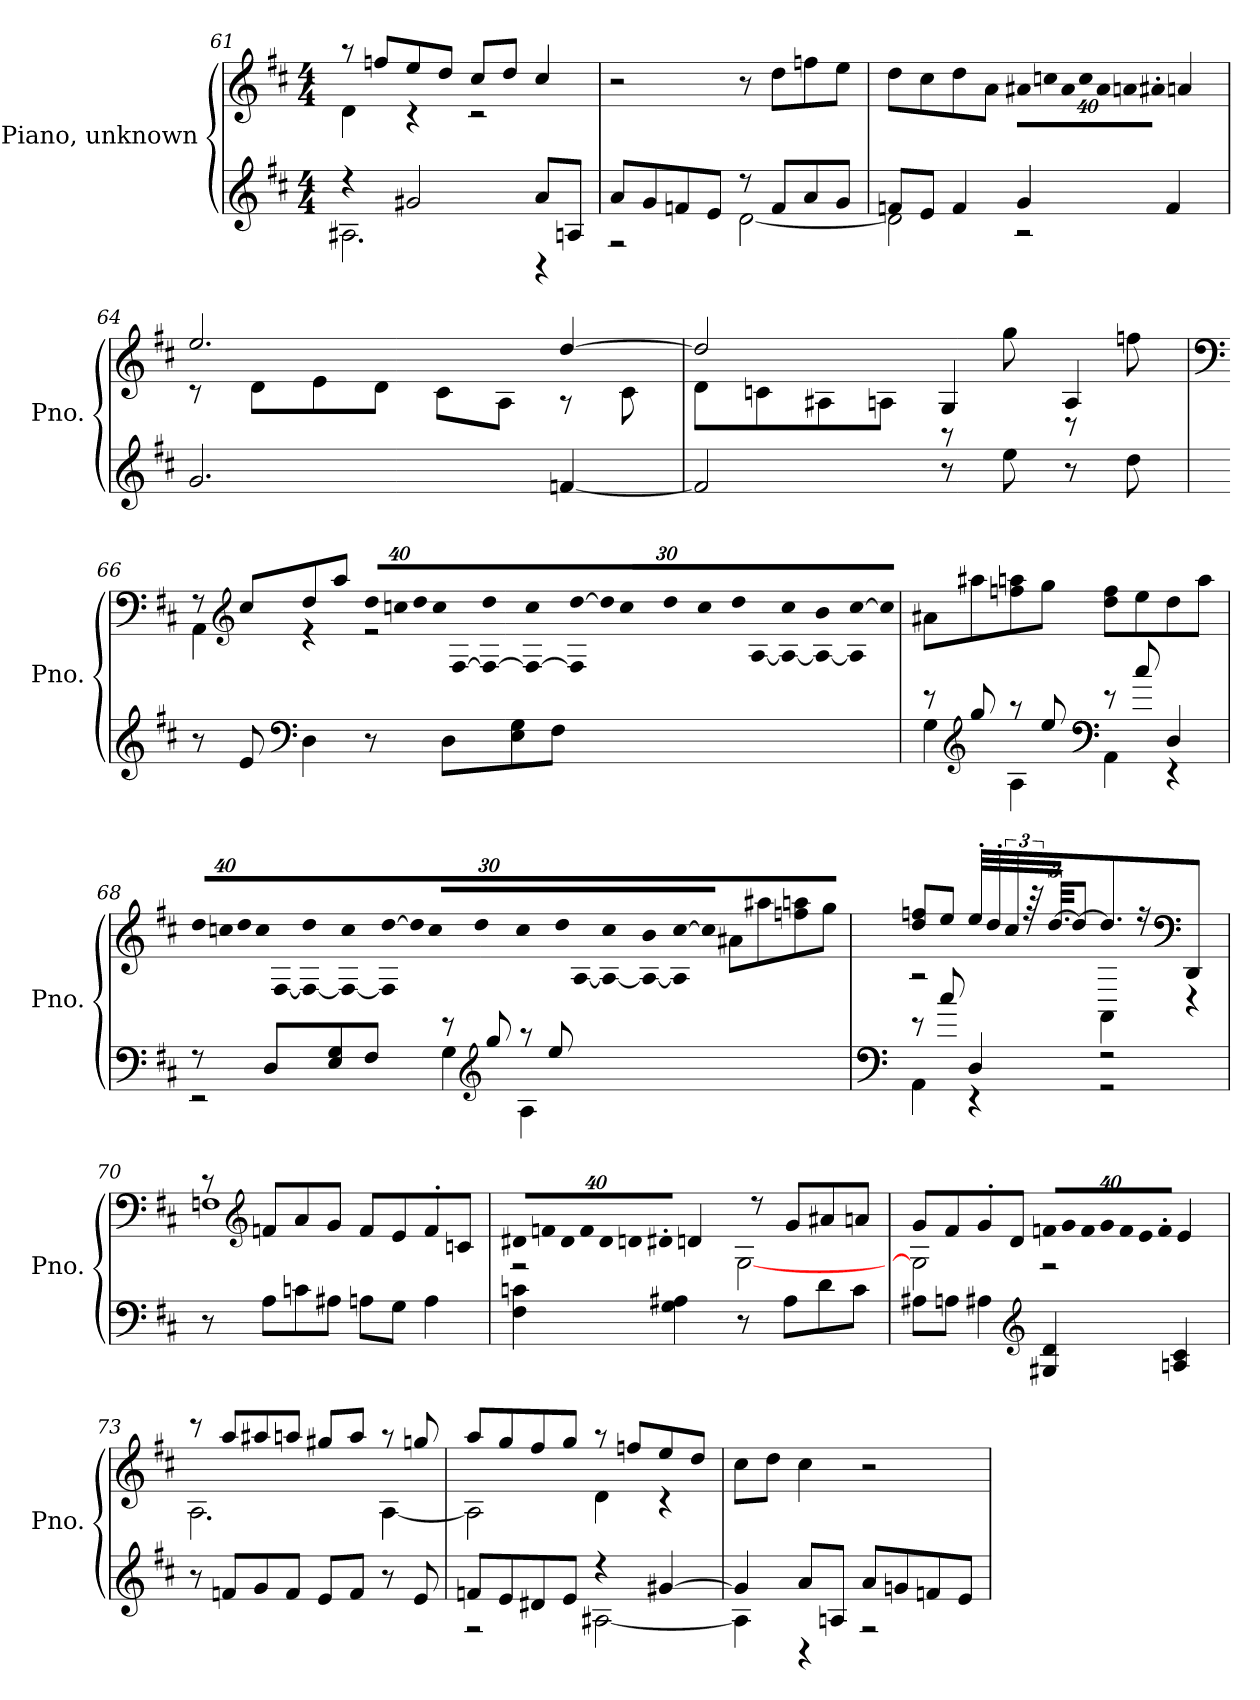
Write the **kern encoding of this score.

**kern	**kern
*part1	*part1
*staff2	*staff1
*I"Piano, unknown	*
*I'Pno.	*
*clefG2	*clefG2
*k[f#c#]	*k[f#c#]
*M4/4	*M4/4
=61	=61
*^	*^
4r	2.A#X\	8r	4d\
.	.	8ffn/L	.
2g#X/	.	8ee/	4r
.	.	8dd/J	.
.	.	8cc#/L	2r
.	.	8dd/J	.
8a/L	4r	4cc#/	.
8An/J	.	.	.
*	*	*v	*v
!!LO:PB:g=z
=62	=62	=62
8a/L	2r	2r
8g/	.	.
8fn/	.	.
8e/J	.	.
8r	[2d\	8r
8f/L	.	8dd\L
8a/	.	8ffn\
8g/J	.	8ee\J
=63	=63	=63
8fn/L	2d\]	8dd\L
8e/J	.	8cc#\
4f/	.	8dd\
.	.	8a\J
*	*	*Xbrackettup
!	!	!LO:N:vis=32
4g/	2r	640%23a#X\LLL
!	!	!LO:N:vis=32
.	.	640%23ccn\
!	!	!LO:N:vis=32
.	.	640%23a#\
!	!	!LO:N:vis=32
.	.	640%23cc\
!	!	!LO:N:vis=32
.	.	640%23a#\
!	!	!LO:N:vis=32
.	.	640%23an\
!	!	!LO:N:vis=32
.	.	640%23a#X'\JJJ
4f/	.	.
.	.	4an/
640ryy	640ryy	.
*v	*v	*
=64	=64
*	*^
2.g/	2.ee/	8r
.	.	8d\L
.	.	8e\
.	.	8d\J
.	.	8c#\L
.	.	8A\J
[4fn/	[4dd/	8r
.	.	8c#\
!!LO:LB:g=z	!!
=65	=65	=65
2f/]	2dd/]	8d\L
.	.	8cn\
.	.	8A#X\
.	.	8An\J
8r	4G/	8r
8ee\	.	8gg\
8r	4A/	8r
8dd\	.	8ffn\
=66	=66	=66
*	*clefF4	*
8r	8r	4AA\
*	*clefG2	*
8e/	8cc#/L	.
*clefF4	*	*
4D\	8dd/	4r
.	8aa/J	.
!	!LO:N:vis=32	!
8r	640%23dd/LLL	2r
!	!LO:N:vis=32	!
.	640%23ccn/	.
!	!LO:N:vis=32	!
.	640%23dd/	.
!	!LO:N:vis=64	!
.	960%17cc/L	.
8D\L	.	.
!	!LO:N:vis=64	!
.	[960%17F#/J	.
!	!LO:N:vis=32	!
.	640%23F#/_ 640%23dd/	.
!	!LO:N:vis=32	!
.	640%23F#/_ 640%23cc/	.
!	!LO:N:vis=64	!
.	960%17F#/] [960%17dd/L	.
!	!LO:N:vis=64	!
.	960%17dd/JJJJ]	.
8E\ 8G\	.	.
!	!LO:N:vis=32	!
.	640%23cc/LLL	.
!	!LO:N:vis=32	!
.	640%23dd/	.
!	!LO:N:vis=32	!
.	640%23cc/	.
!	!LO:N:vis=64	!
.	960%17dd/L	.
8F#\J	.	.
!	!LO:N:vis=64	!
.	[960%17A/J	.
!	!LO:N:vis=32	!
.	640%23A/_ 640%23cc/	.
!	!LO:N:vis=32	!
.	640%23A/_ 640%23b/	.
!	!LO:N:vis=64	!
.	960%17A/] [960%17cc/L	.
!	!LO:N:vis=64	!
.	960%17cc/JJJJ]	.
960ryy	.	960ryy
*	*v	*v
!!LO:LB:g=z
=67	=67
*^	*
8r	4G\	8a#X\L
*clefG2	*	*
8gg/	.	8aa#X\
8r	4A\	8ffn\ 8aan\
8ee/	.	8gg\J
*clefF4	*	*
8r	4AA\	8dd\ 8ff\L
8cc#/	.	8ee\
4D/	4r	8dd\
.	.	8aa\J
=68	=68	=68
!	!	!LO:N:vis=32
8r	2r	640%23dd/LLL
!	!	!LO:N:vis=32
.	.	640%23ccn/
!	!	!LO:N:vis=32
.	.	640%23dd/
!	!	!LO:N:vis=64
.	.	960%17cc/L
8D/L	.	.
!	!	!LO:N:vis=64
.	.	[960%17F#/J
!	!	!LO:N:vis=32
.	.	640%23F#/_ 640%23dd/
!	!	!LO:N:vis=32
.	.	640%23F#/_ 640%23cc/
!	!	!LO:N:vis=64
.	.	960%17F#/] [960%17dd/L
!	!	!LO:N:vis=64
.	.	960%17dd/JJJJ]
8E/ 8G/	.	.
!	!	!LO:N:vis=32
.	.	640%23cc/LLL
!	!	!LO:N:vis=32
.	.	640%23dd/
!	!	!LO:N:vis=32
.	.	640%23cc/
!	!	!LO:N:vis=64
.	.	960%17dd/L
8F#/J	.	.
!	!	!LO:N:vis=64
.	.	[960%17A/J
!	!	!LO:N:vis=32
.	.	640%23A/_ 640%23cc/
!	!	!LO:N:vis=32
.	.	640%23A/_ 640%23b/
!	!	!LO:N:vis=64
.	.	960%17A/] [960%17cc/L
!	!	!LO:N:vis=64
.	.	960%17cc/JJJJ]
8r	4G\	.
.	.	8a#X\L
*clefG2	*	*
8gg/	.	.
.	.	8aa#X\
8r	4A\	.
.	.	8ffn\ 8aan\
8ee/	.	.
.	.	8gg\J
960ryy	960ryy	.
!!LO:LB:g=z
=69	=69	=69
*clefF4	*	*
*	*	*^
8r	4AA\	8dd/ 8ffn/L	2r
8cc#/	.	8ee/J	.
4D/	4r	32ee'/LLL	.
.	.	32dd'/	.
*	*	*brackettup	*
.	.	48cc#/JJJ	.
.	.	96r	.
.	.	[48.dd/KKL	.
.	.	8dd/J_	.
2r	2r	8.dd/]	4AA\
.	.	16r	.
*	*	*clefF4	*
.	.	4DD/	4r
*v	*v	*	*
=70	=70	=70
8r	8r	1Fn
*	*clefG2	*
8A\L	8fn/L	.
8cn\	8a/	.
8A#X\J	8g/J	.
8An\L	8f/L	.
8G\J	8e/	.
4A\	8f'/	.
.	8cn/J	.
!!LO:LB:g=z	!!
=71	=71	=71
*	*Xbrackettup	*
!	!LO:N:vis=32	!
4F#\ 4cn\	640%23d#X/LLL	2r
!	!LO:N:vis=32	!
.	640%23fn/	.
!	!LO:N:vis=32	!
.	640%23d#/	.
!	!LO:N:vis=32	!
.	640%23f/	.
!	!LO:N:vis=32	!
.	640%23d#/	.
!	!LO:N:vis=32	!
.	640%23dn/	.
!	!LO:N:vis=32	!
.	640%23d#X'/JJJ	.
4G\ 4A#X\	.	.
.	4dn/	.
8r	.	[2G\
.	8r	.
8A#\L	.	.
.	8g/L	.
8d\	.	.
.	8a#X/	.
8c\J	.	.
.	8an/J	.
640ryy	.	640ryy
=72	=72	=72
8A#X\L	8g/L	2G\]
8An\J	8f#/	.
4A#X\	8g'/	.
.	8d/J	.
*clefG2	*	*
!	!LO:N:vis=32	!
4G#X/ 4d/	640%23fn/LLL	2r
!	!LO:N:vis=32	!
.	640%23g/	.
!	!LO:N:vis=32	!
.	640%23f/	.
!	!LO:N:vis=32	!
.	640%23g/	.
!	!LO:N:vis=32	!
.	640%23f/	.
!	!LO:N:vis=32	!
.	640%23e/	.
!	!LO:N:vis=32	!
.	640%23f'/JJJ	.
4An/ 4c#/	.	.
.	4e/	.
640ryy	.	640ryy
!!LO:LB:g=z	!!
=73	=73	=73
8r	8r	2.A\
8fn/L	8aa/L	.
8g/	8aa#X/	.
8f/J	8aan/J	.
8e/L	8gg#X/L	.
8f/J	8aa/J	.
8r	8r	[4A\
8e/	8ggn/	.
=74	=74	=74
*^	*	*
8fn/L	2r	8aa/L	2A\]
8e/	.	8gg/	.
8d#X/	.	8ff#/	.
8e/J	.	8gg/J	.
4r	[2A#X\	8r	4d\
.	.	8ffn/L	.
[4g#X/	.	8ee/	4r
.	.	8dd/J	.
*	*	*v	*v
=75	=75	=75
4g#/]	4A#\]	8cc#\L
.	.	8dd\J
8a/L	4r	4cc#\
8An/J	.	.
8a/L	2r	2r
8gn/	.	.
8fn/	.	.
8e/J	.	.
*v	*v	*
=	=
*-	*-
